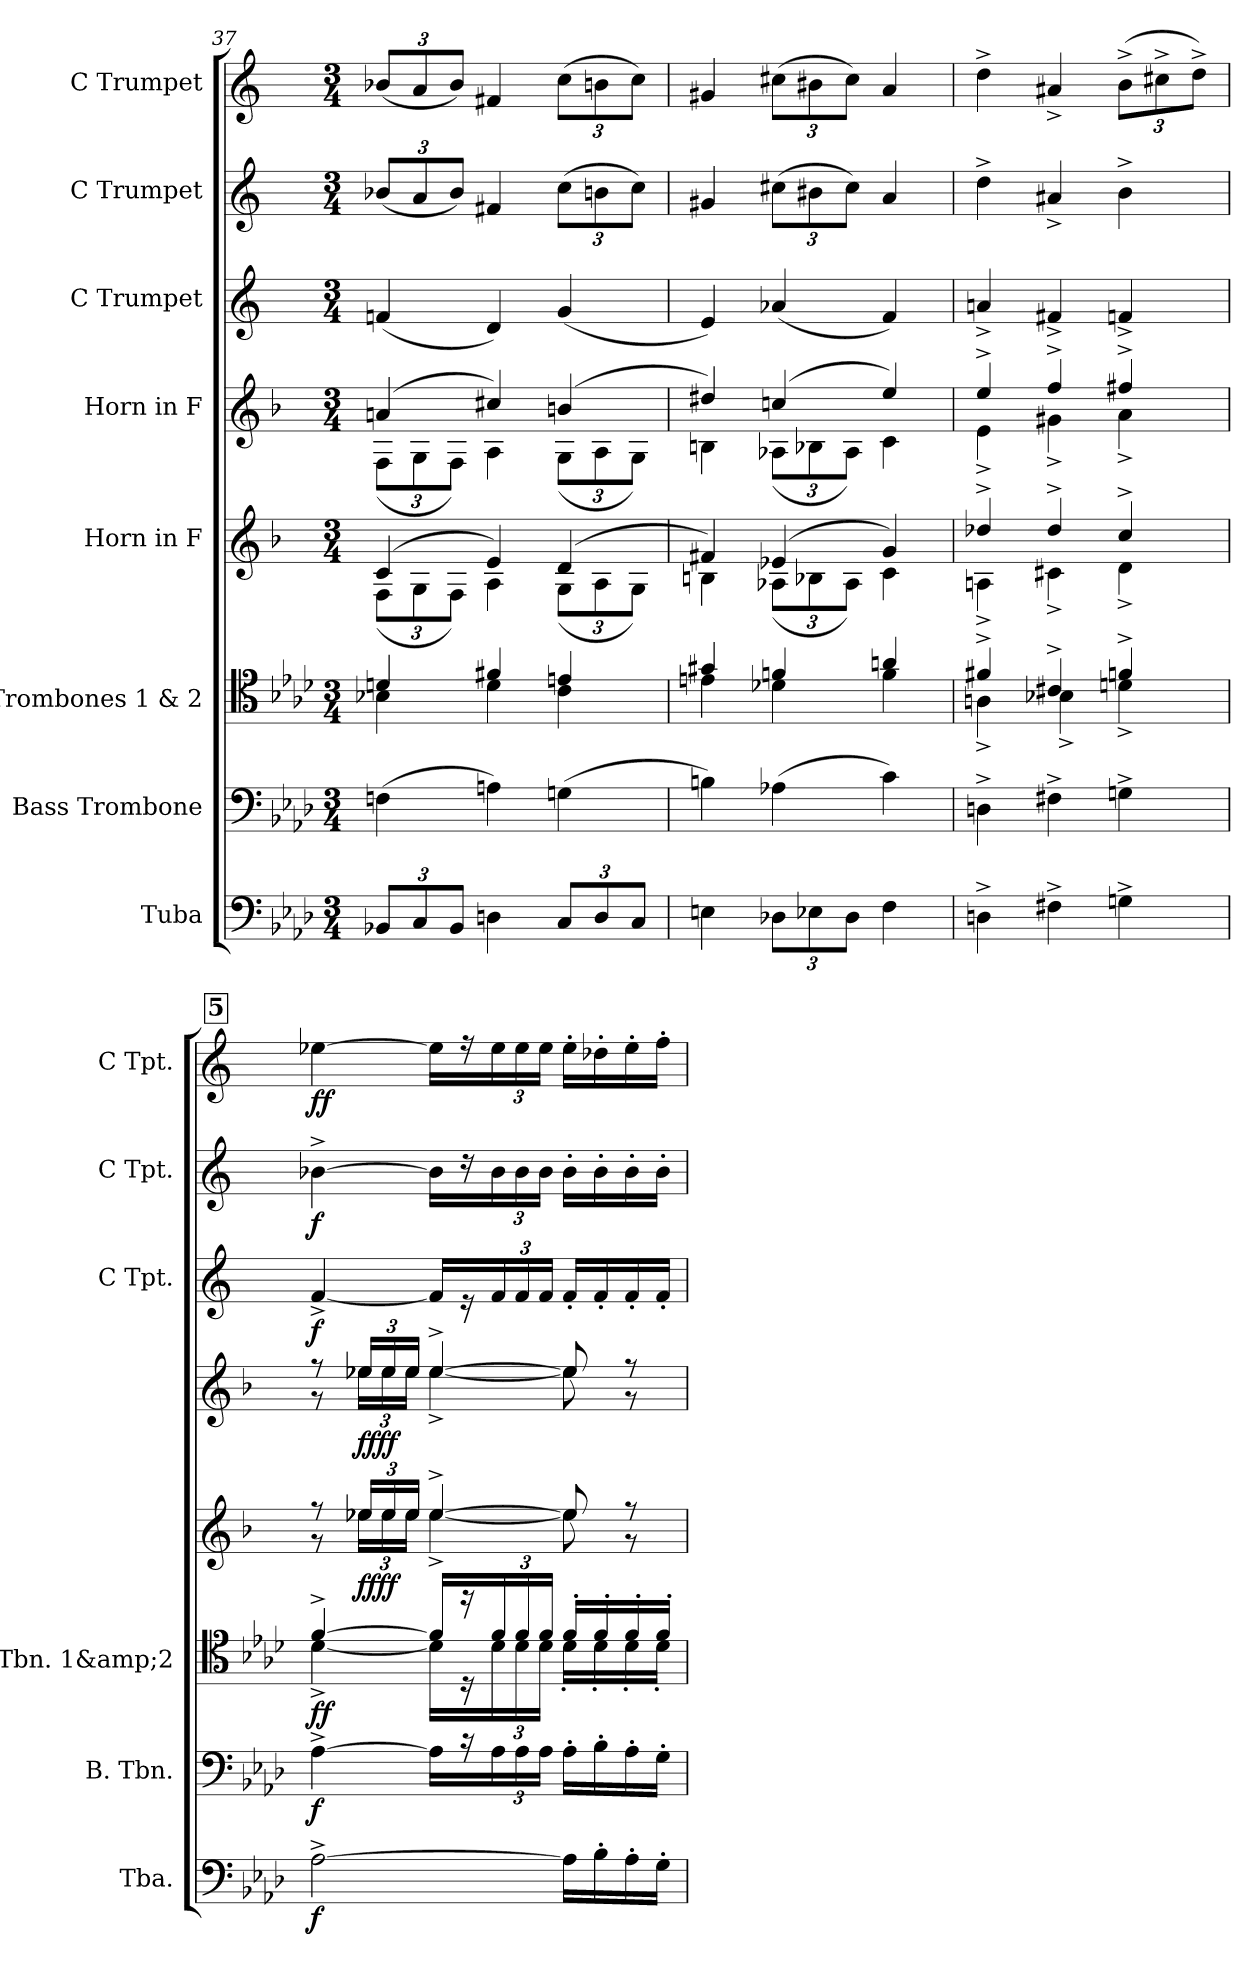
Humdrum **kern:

**kern	**dynam	**kern	**dynam	**kern	**dynam	**kern	**dynam	**kern	**dynam	**kern	**dynam	**kern	**dynam	**kern	**dynam
*part8	*part8	*part7	*part7	*part6	*part6	*part5	*part5	*part4	*part4	*part3	*part3	*part2	*part2	*part1	*part1
*staff8	*staff8	*staff7	*staff7	*staff6	*staff6	*staff5	*staff5	*staff4	*staff4	*staff3	*staff3	*staff2	*staff2	*staff1	*staff1
*I"Tuba	*	*I"Bass Trombone	*	*I"Trombones 1 &amp; 2	*	*I"Horn in F	*	*I"Horn in F	*	*I"C Trumpet	*	*I"C Trumpet	*	*I"C Trumpet	*
*I'Tba.	*	*I'B. Tbn.	*	*I'Tbn. 1&amp;2	*	*	*	*	*	*I'C Tpt.	*	*I'C Tpt.	*	*I'C Tpt.	*
*clefF4	*	*clefF4	*	*clefC4	*	*clefG2	*	*clefG2	*	*clefG2	*	*clefG2	*	*clefG2	*
*	*	*	*	*	*	*ITrd4c7	*	*ITrd4c7	*	*	*	*	*	*	*
*k[b-e-a-d-]	*	*k[b-e-a-d-]	*	*k[b-e-a-d-]	*	*k[b-e-]	*	*k[b-e-]	*	*k[]	*	*k[]	*	*k[]	*
*M3/4	*	*M3/4	*	*M3/4	*	*M3/4	*	*M3/4	*	*M3/4	*	*M3/4	*	*M3/4	*
=37	=37	=37	=37	=37	=37	=37	=37	=37	=37	=37	=37	=37	=37	=37	=37
*	*	*	*	*	*	*^	*	*^	*	*	*	*	*	*	*
*Xbrackettup	*	*	*	*	*	*	*Xbrackettup	*	*	*Xbrackettup	*	*	*	*Xbrackettup	*	*Xbrackettup	*
*	*	*	*	*^	*	*	*	*	*	*	*	*	*	*	*	*	*
12BB-X/L	.	(>4Fn\	.	4dn/	4B-X\	.	(>4F/	(<12BB-\L	.	(>4dn/	(<12BB-\L	.	(<4fn/	.	(<12b-X/L	.	(<12b-X/L	.
12C/	.	.	.	.	.	.	.	12C\	.	.	12C\	.	.	.	12a/	.	12a/	.
12BB-/J	.	.	.	.	.	.	.	12BB-\J)	.	.	12BB-\J)	.	.	.	12b-/J)	.	12b-/J)	.
4Dn\	.	4An\)	.	4f#X/	4d\	.	4A/)	4D\	.	4f#X/)	4D\	.	4d/)	.	4f#X/	.	4f#X/	.
12C/L	.	(>4Gn\	.	4en/	4c\	.	(>4G/	(<12C\L	.	(>4en/	(<12C\L	.	(<4g/	.	(>12cc\L	.	(>12cc\L	.
12D/	.	.	.	.	.	.	.	12D\	.	.	12D\	.	.	.	12bn\	.	12bn\	.
12C/J	.	.	.	.	.	.	.	12C\J)	.	.	12C\J)	.	.	.	12cc\J)	.	12cc\J)	.
=38	=38	=38	=38	=38	=38	=38	=38	=38	=38	=38	=38	=38	=38	=38	=38	=38	=38	=38
4En\	.	4Bn\)	.	4g#X/	4en\	.	4Bn/)	4En\	.	4g#X/)	4En\	.	4e/)	.	4g#X/	.	4g#X/	.
12D-X\L	.	(>4A-X\	.	4fn/	4d-X\	.	(>4A-X/	(<12D-X\L	.	(>4fn/	(<12D-X\L	.	(<4a-X/	.	(>12cc#X\L	.	(>12cc#X\L	.
12E-X\	.	.	.	.	.	.	.	12E-X\	.	.	12E-X\	.	.	.	12b#X\	.	12b#X\	.
12D-\J	.	.	.	.	.	.	.	12D-\J)	.	.	12D-\J)	.	.	.	12cc#\J)	.	12cc#\J)	.
4F\	.	4c\)	.	4an/	4f\	.	4c/)	4F\	.	4a/)	4F\	.	4f/)	.	4a/	.	4a/	.
!!LO:PB:g=z
=39	=39	=39	=39	=39	=39	=39	=39	=39	=39	=39	=39	=39	=39	=39	=39	=39	=39	=39
4Dn^\	.	4Dn^\	.	4f#X^/	4An^\	.	4g-X^/	4Dn^\	.	4a^/	4A^\	.	4an^/	.	4dd^\	.	4dd^\	.
4F#X^\	.	4F#X^\	.	4c#X^/	4B-X^\	.	4g-^/	4F#X^\	.	4b-^/	4c#X^\	.	4f#X^/	.	4a#X^/	.	4a#X^/	.
4Gn^\	.	4Gn^\	.	4fn^/	4dn^\	.	4f^/	4G^\	.	4bn^/	4d^\	.	4fn^/	.	4b^\	.	(>12b^\L	.
.	.	.	.	.	.	.	.	.	.	.	.	.	.	.	.	.	12cc#X^\	.
.	.	.	.	.	.	.	.	.	.	.	.	.	.	.	.	.	12dd^\J)	.
!!LO:REH:place=s1:a:B:fs=14:t=5
=40	=40	=40	=40	=40	=40	=40	=40	=40	=40	=40	=40	=40	=40	=40	=40	=40	=40	=40
!	!LO:DY:b	!	!LO:DY:b	!	!	!LO:DY:b	!	!	!	!	!	!	!	!	!	!	!	!
!	!	!	!	!	!	!LO:DY:n=1:b	!	!	!	!	!	!	!	!LO:DY:b	!	!LO:DY:b	!	!LO:DY:b
[2A-^\	f	[4A-^\	f	[4f^/	[4d-^\	f f	8r	8r	.	8r	8r	.	[4f^/	f	[4b-X^\	f	[4ee-X\	ff
!	!	!	!	!	!	!	!	!	!LO:DY:b	!	!	!	!	!	!	!	!	!
!	!	!	!	!	!	!	!	!	!LO:DY:n=1:b	!	!	!LO:DY:b	!	!	!	!	!	!
!	!	!	!	!	!	!	!	!	!	!	!	!LO:DY:n=1:b	!	!	!	!	!	!
.	.	.	.	.	.	.	24a-X/LL	24a-\LL	ff ff	24a-X/LL	24a-\LL	ff ff	.	.	.	.	.	.
.	.	.	.	.	.	.	24a-/	24a-\	.	24a-/	24a-\	.	.	.	.	.	.	.
.	.	.	.	.	.	.	24a-/JJ	24a-\JJ	.	24a-/JJ	24a-\JJ	.	.	.	.	.	.	.
.	.	16A-\LL]	.	16f/LL]	16d-\LL]	.	[4a-^/	[4a-^\	.	[4a-^/	[4a-^\	.	16f/LL]	.	16b-\LL]	.	16ee-\LL]	.
.	.	16rc	.	16rD	16rff	.	.	.	.	.	.	.	16re	.	16r	.	16rff	.
*	*	*Xbrackettup	*	*Xbrackettup	*	*	*	*	*	*	*	*	*Xbrackettup	*	*	*	*	*
.	.	24A-\	.	24f/	24d-\	.	.	.	.	.	.	.	24f/	.	24b-\	.	24ee-\	.
.	.	24A-\	.	24f/	24d-\	.	.	.	.	.	.	.	24f/	.	24b-\	.	24ee-\	.
.	.	24A-\JJ	.	24f/JJ	24d-\JJ	.	.	.	.	.	.	.	24f/JJ	.	24b-\JJ	.	24ee-\JJ	.
16A-\LL]	.	16A-'\LL	.	16f'/LL	16d-'\LL	.	8a-/]	8a-\]	.	8a-/]	8a-\]	.	16f'/LL	.	16b-'\LL	.	16ee-'\LL	.
16B-'\	.	16B-'\	.	16f'/	16d-'\	.	.	.	.	.	.	.	16f'/	.	16b-'\	.	16dd-X'\	.
16A-'\	.	16A-'\	.	16f'/	16d-'\	.	8r	8r	.	8r	8r	.	16f'/	.	16b-'\	.	16ee-'\	.
16G'\JJ	.	16G'\JJ	.	16f'/JJ	16d-'\JJ	.	.	.	.	.	.	.	16f'/JJ	.	16b-'\JJ	.	16ff'\JJ	.
*	*	*	*	*v	*v	*	*	*	*	*v	*v	*	*	*	*	*	*	*
*	*	*	*	*	*	*v	*v	*	*	*	*	*	*	*	*	*
=	=	=	=	=	=	=	=	=	=	=	=	=	=	=	=
*-	*-	*-	*-	*-	*-	*-	*-	*-	*-	*-	*-	*-	*-	*-	*-
